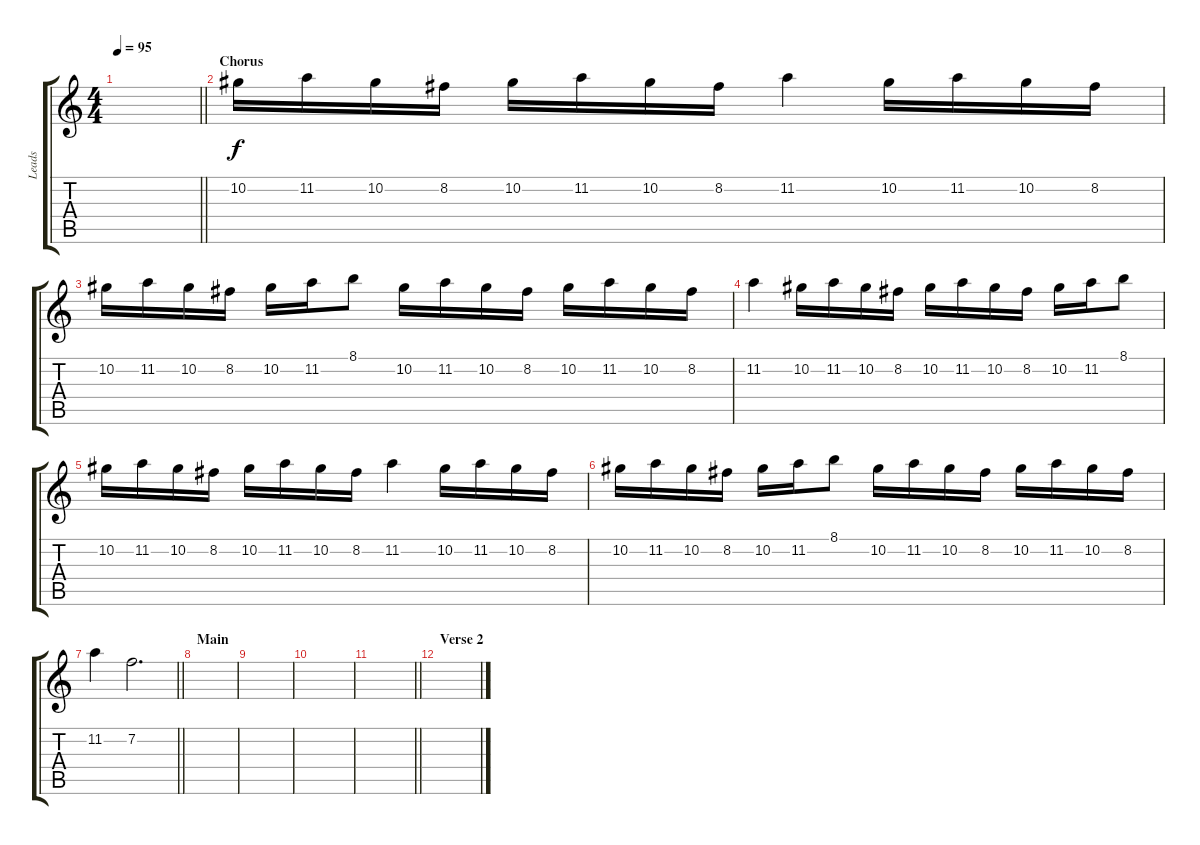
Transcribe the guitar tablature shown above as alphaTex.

\track ("Leads" "Leads") {instrument distortionguitar}
\staff {score tabs}
\tuning (Eb4 Bb3 Gb3 Db3 Ab2 Db2) {hide}
\ts (4 4)
\tempo 95
\clef g2
\barLineRight lightlight
\ks c
|
\section ("" "Chorus")
10.2.16 11.2.16 10.2.16 8.2.16 10.2.16 11.2.16 10.2.16 8.2.16 11.2.4 10.2.16 11.2.16 10.2.16 8.2.16 |
10.2.16 11.2.16 10.2.16 8.2.16 10.2.16 11.2.16 8.1.8 10.2.16 11.2.16 10.2.16 8.2.16 10.2.16 11.2.16 10.2.16 8.2.16 |
11.2.4 10.2.16 11.2.16 10.2.16 8.2.16 10.2.16 11.2.16 10.2.16 8.2.16 10.2.16 11.2.16 8.1.8 |
10.2.16 11.2.16 10.2.16 8.2.16 10.2.16 11.2.16 10.2.16 8.2.16 11.2.4 10.2.16 11.2.16 10.2.16 8.2.16 |
10.2.16 11.2.16 10.2.16 8.2.16 10.2.16 11.2.16 8.1.8 10.2.16 11.2.16 10.2.16 8.2.16 10.2.16 11.2.16 10.2.16 8.2.16 |
\barLineRight lightlight
11.2.4 7.2.2{d} |
\section ("" "Main")
|
|
|
\barLineRight lightlight
|
\section ("" "Verse 2")
